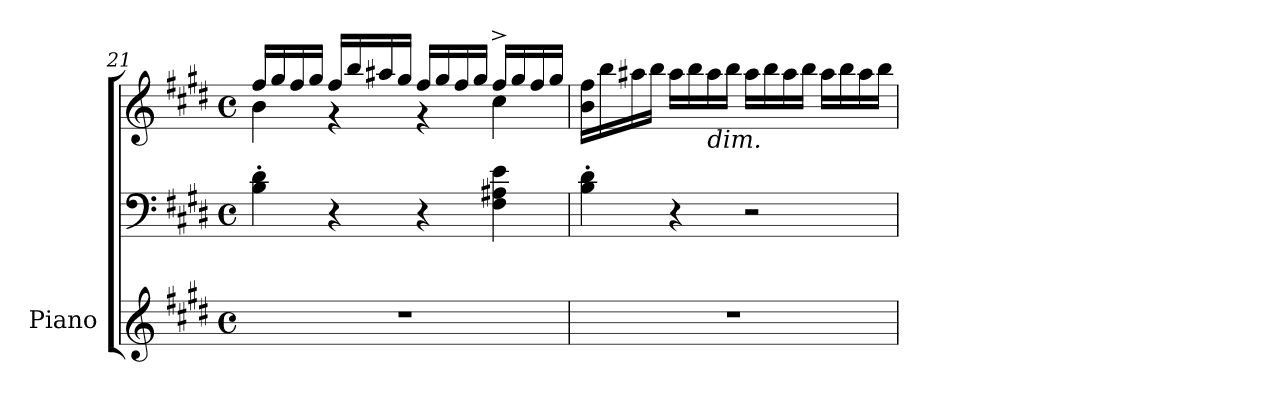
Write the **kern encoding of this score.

**kern	**kern	**kern
*part1	*part1	*part1
*staff3	*staff2	*staff1
*I"Piano	*	*
*I'Pno	*	*
*clefG2	*clefF4	*clefG2
*k[f#c#g#d#]	*k[f#c#g#d#]	*k[f#c#g#d#]
*M4/4	*M4/4	*M4/4
*met(c)	*met(c)	*met(c)
=21	=21	=21
*	*	*^
1r	4B\' 4d#\'	16ff#/LL	4b<\
.	.	16gg#/	.
.	.	16ff#/	.
.	.	16gg#/JJ	.
.	4r	16ff#/LL	4r
.	.	16bb/	.
.	.	16aa#X/	.
.	.	16gg#/JJ	.
.	4r	16ff#/LL	4r
.	.	16gg#/	.
.	.	16ff#/	.
.	.	16gg#/JJ	.
.	4F#\ 4A#X\ 4e\	16ff#^/LL	4cc#\
.	.	16gg#/	.
.	.	16ff#/	.
.	.	16gg#/JJ	.
*	*	*v	*v
=22	=22	=22
1r	4B\' 4d#\'	16b\ 16ff#\LL
.	.	16bb\
.	.	16aa#X\
.	.	16bb\JJ
.	4r	16aa#\LL
.	.	16bb\
!	!	!LO:TX:b:i:t=dim.
.	.	16aa#\
.	.	16bb\JJ
.	2r	16aa#\LL
.	.	16bb\
.	.	16aa#\
.	.	16bb\JJ
.	.	16aa#\LL
.	.	16bb\
.	.	16aa#\
.	.	16bb\JJ
=	=	=
*-	*-	*-
